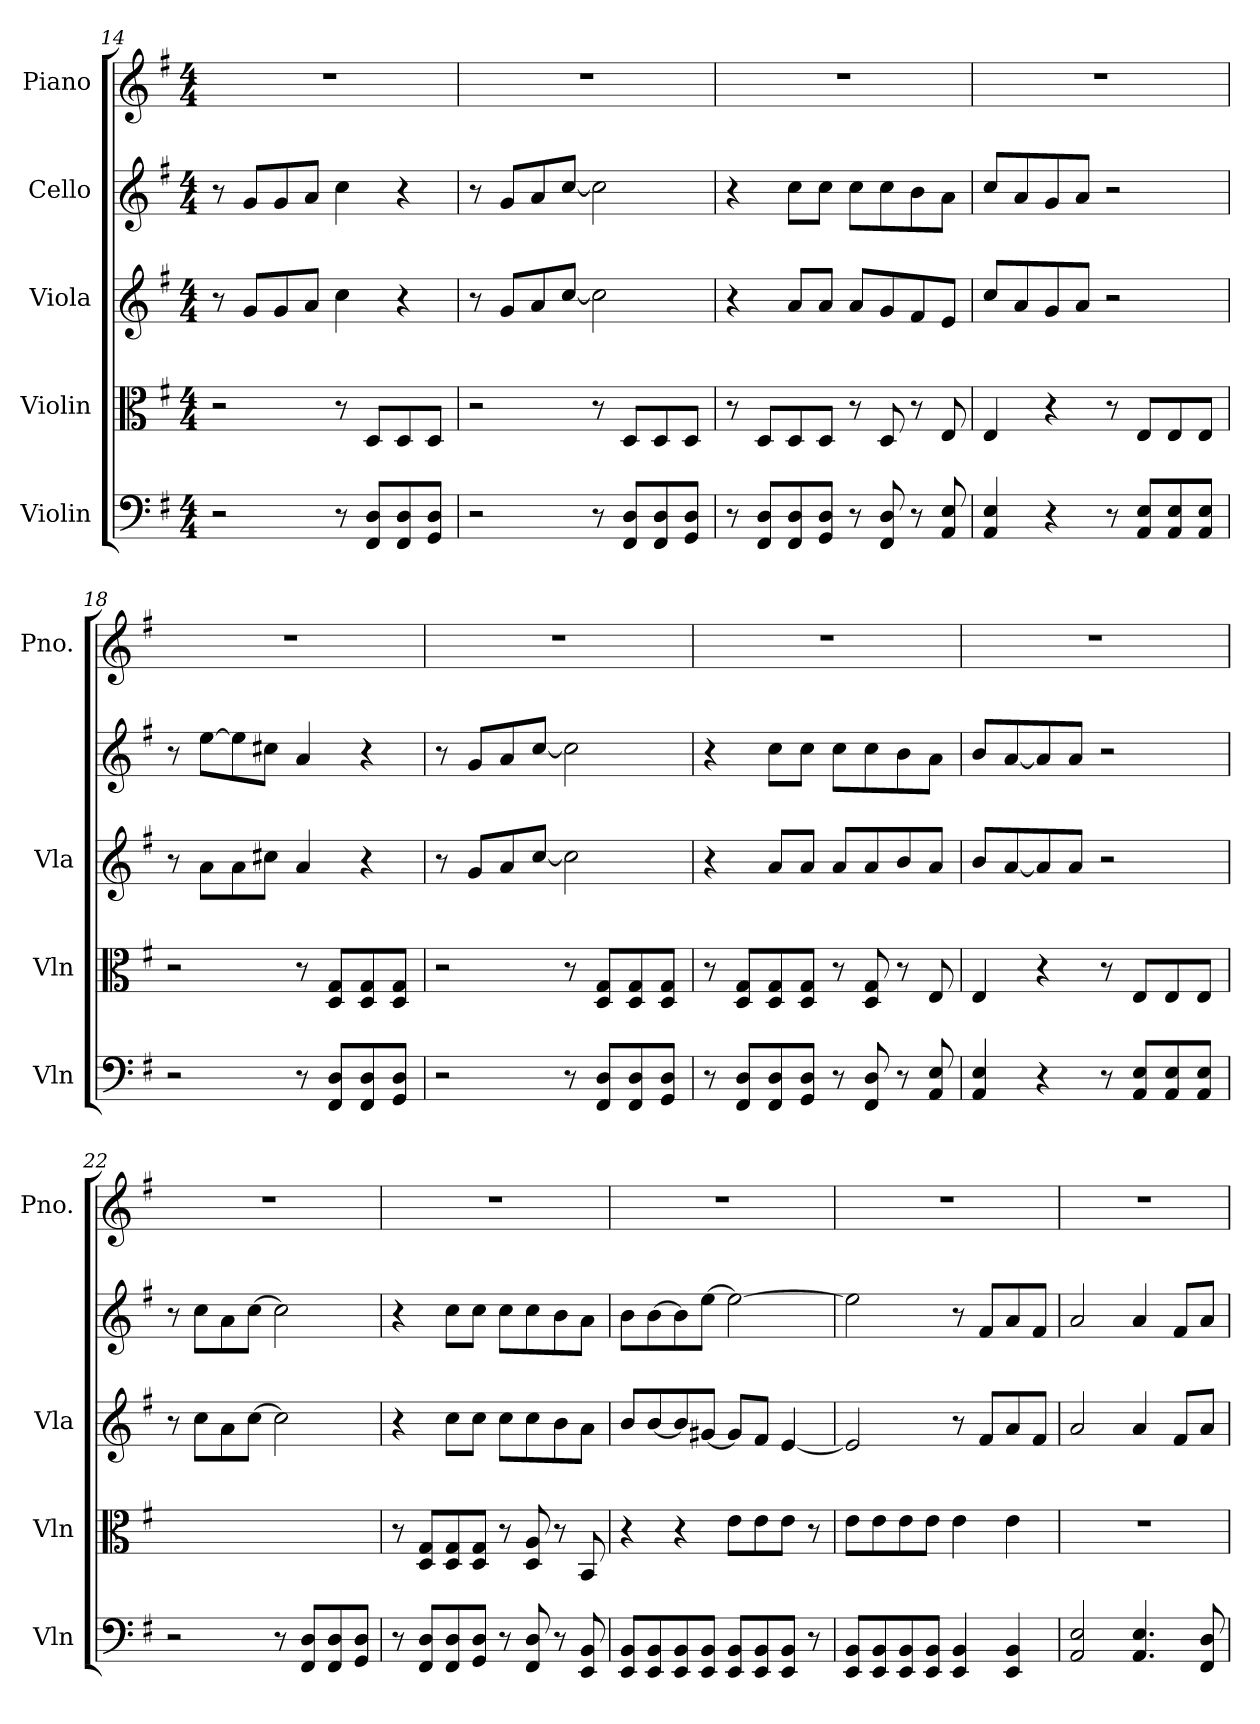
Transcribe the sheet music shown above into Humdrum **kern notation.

**kern	**kern	**kern	**kern	**kern
*part5	*part4	*part3	*part2	*part1
*staff5	*staff4	*staff3	*staff2	*staff1
*I"Violin	*I"Violin	*I"Viola	*I"Cello	*I"Piano
*I'Vln	*I'Vln	*I'Vla	*	*I'Pno.
*clefF4	*clefC3	*clefG2	*clefG2	*clefG2
*k[f#]	*k[f#]	*k[f#]	*k[f#]	*k[f#]
*M4/4	*M4/4	*M4/4	*M4/4	*M4/4
=14	=14	=14	=14	=14
2r	2r	8r	8r	1r
.	.	8g/L	8g/L	.
.	.	8g/	8g/	.
.	.	8a/J	8a/J	.
8r	8r	4cc\	4cc\	.
8FF#/ 8D/L	8D/L	.	.	.
8FF#/ 8D/	8D/	4r	4r	.
8GG/ 8D/J	8D/J	.	.	.
=15	=15	=15	=15	=15
2r	2r	8r	8r	1r
.	.	8g/L	8g/L	.
.	.	8a/	8a/	.
.	.	[8cc/J	[8cc/J	.
8r	8r	2cc\]	2cc\]	.
8FF#/ 8D/L	8D/L	.	.	.
8FF#/ 8D/	8D/	.	.	.
8GG/ 8D/J	8D/J	.	.	.
=16	=16	=16	=16	=16
8r	8r	4r	4r	1r
8FF#/ 8D/L	8D/L	.	.	.
8FF#/ 8D/	8D/	8a/L	8cc\L	.
8GG/ 8D/J	8D/J	8a/J	8cc\J	.
8r	8r	8a/L	8cc\L	.
8FF#/ 8D/	8D/	8g/	8cc\	.
8r	8r	8f#/	8b\	.
8AA/ 8E/	8E/	8e/J	8a\J	.
!!LO:LB:g=z
=17	=17	=17	=17	=17
4AA/ 4E/	4E/	8cc/L	8cc/L	1r
.	.	8a/	8a/	.
4r	4r	8g/	8g/	.
.	.	8a/J	8a/J	.
8r	8r	2r	2r	.
8AA/ 8E/L	8E/L	.	.	.
8AA/ 8E/	8E/	.	.	.
8AA/ 8E/J	8E/J	.	.	.
=18	=18	=18	=18	=18
2r	2r	8r	8r	1r
.	.	8a\L	[8ee\L	.
.	.	8a\	8ee\]	.
.	.	8cc#X\J	8cc#X\J	.
8r	8r	4a/	4a/	.
8FF#/ 8D/L	8D/ 8G/L	.	.	.
8FF#/ 8D/	8D/ 8G/	4r	4r	.
8GG/ 8D/J	8D/ 8G/J	.	.	.
=19	=19	=19	=19	=19
2r	2r	8r	8r	1r
.	.	8g/L	8g/L	.
.	.	8a/	8a/	.
.	.	[8cc/J	[8cc/J	.
8r	8r	2cc\]	2cc\]	.
8FF#/ 8D/L	8D/ 8G/L	.	.	.
8FF#/ 8D/	8D/ 8G/	.	.	.
8GG/ 8D/J	8D/ 8G/J	.	.	.
=20	=20	=20	=20	=20
8r	8r	4r	4r	1r
8FF#/ 8D/L	8D/ 8G/L	.	.	.
8FF#/ 8D/	8D/ 8G/	8a/L	8cc\L	.
8GG/ 8D/J	8D/ 8G/J	8a/J	8cc\J	.
8r	8r	8a/L	8cc\L	.
8FF#/ 8D/	8D/ 8G/	8a/	8cc\	.
8r	8r	8b/	8b\	.
8AA/ 8E/	8E/	8a/J	8a\J	.
!!LO:LB:g=z
=21	=21	=21	=21	=21
4AA/ 4E/	4E/	8b/L	8b/L	1r
.	.	[8a/	[8a/	.
4r	4r	8a/]	8a/]	.
.	.	8a/J	8a/J	.
8r	8r	2r	2r	.
8AA/ 8E/L	8E/L	.	.	.
8AA/ 8E/	8E/	.	.	.
8AA/ 8E/J	8E/J	.	.	.
=22	=22	=22	=22	=22
2r	2ryy	8r	8r	1r
.	.	8cc\L	8cc\L	.
.	.	8a\	8a\	.
.	.	[8cc\J	[8cc\J	.
8r	8ryy	2cc\]	2cc\]	.
8FF#/ 8D/L	8D/yy 8G/yyL	.	.	.
8FF#/ 8D/	8D/yy 8G/yy	.	.	.
8GG/ 8D/J	8D/yy 8G/yyJ	.	.	.
=23	=23	=23	=23	=23
8r	8r	4r	4r	1r
8FF#/ 8D/L	8D/ 8G/L	.	.	.
8FF#/ 8D/	8D/ 8G/	8cc\L	8cc\L	.
8GG/ 8D/J	8D/ 8G/J	8cc\J	8cc\J	.
8r	8r	8cc\L	8cc\L	.
8FF#/ 8D/	8D/ 8A/	8cc\	8cc\	.
8r	8r	8b\	8b\	.
8EE/ 8BB/	8BB/	8a\J	8a\J	.
=24	=24	=24	=24	=24
8EE/ 8BB/L	4r	8b/L	8b\L	1r
8EE/ 8BB/	.	[8b/	[8b\	.
8EE/ 8BB/	4r	8b/]	8b\]	.
8EE/ 8BB/J	.	[8g#X/J	[8ee\J	.
8EE/ 8BB/L	8e\L	8g#/L]	2ee\_	.
8EE/ 8BB/	8e\	8f#/J	.	.
8EE/ 8BB/J	8e\J	[4e/	.	.
8r	8r	.	.	.
!!LO:PB:g=z
=25	=25	=25	=25	=25
8EE/ 8BB/L	8e\L	2e/]	2ee\]	1r
8EE/ 8BB/	8e\	.	.	.
8EE/ 8BB/	8e\	.	.	.
8EE/ 8BB/J	8e\J	.	.	.
4EE/ 4BB/	4e\	8r	8r	.
.	.	8f#/L	8f#/L	.
4EE/ 4BB/	4e\	8a/	8a/	.
.	.	8f#/J	8f#/J	.
=26	=26	=26	=26	=26
2AA/ 2E/	1r	2a/	2a/	1r
4.AA/ 4.E/	.	4a/	4a/	.
.	.	8f#/L	8f#/L	.
8FF#/ 8D/	.	8a/J	8a/J	.
=	=	=	=	=
*-	*-	*-	*-	*-
